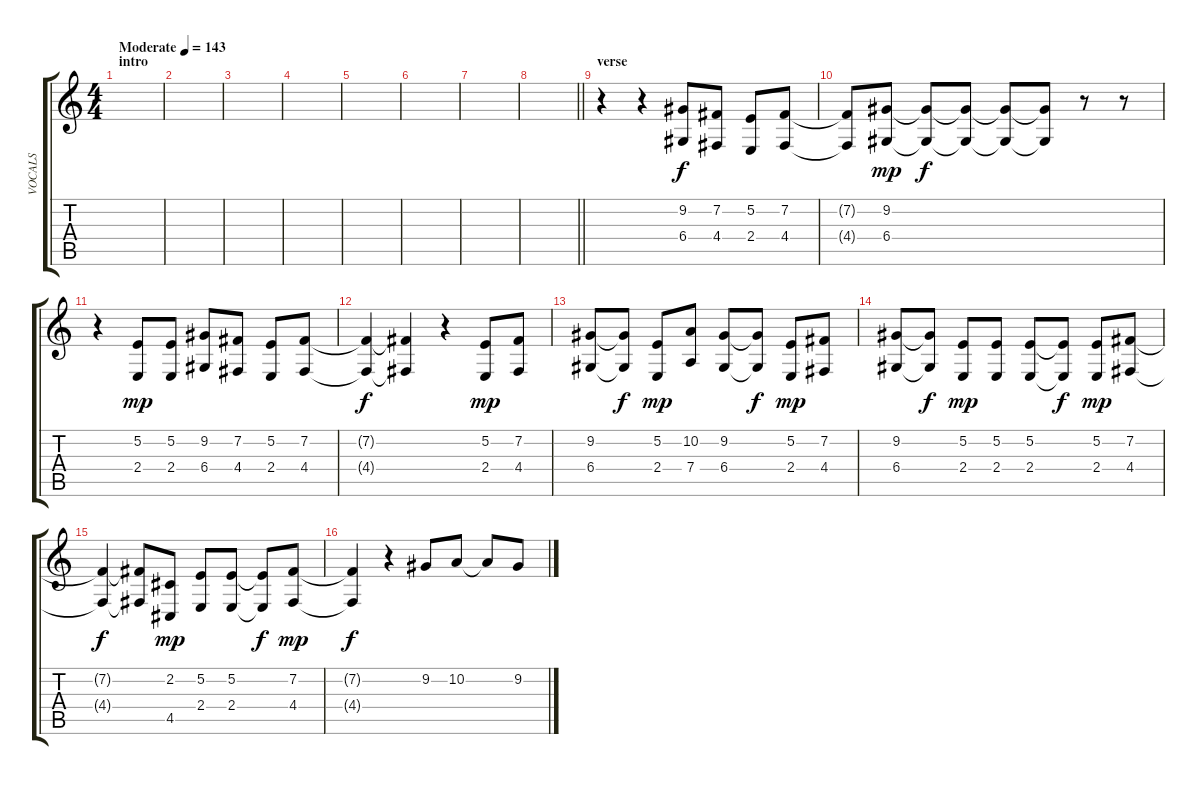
\track ("VOCALS" "VOCALS") {instrument oboe}
\staff {score tabs}
\tuning (E4 B3 G3 D3 A2 E2) {hide}
\ts (4 4)
\section ("" "intro")
\tempo (143 "Moderate")
\clef g2
\ks c
|
|
|
|
|
|
|
\barLineRight lightlight
|
\section ("" "verse")
r.4 r.4 (9.2 6.4).8 (7.2 4.4).8 (5.2 2.4).8 (7.2 4.4).8 |
(7.2{t} 4.4{t}).8{dy f} (9.2 6.4).8{dy mp} (9.2{t} 6.4{t}).8{dy f} (9.2{t} 6.4{t}).8 (9.2{t} 6.4{t}).8 (9.2{t} 6.4{t}).8 r.8 r.8 |
r.4 (5.2 2.4).8{dy mp} (5.2 2.4).8 (9.2 6.4).8 (7.2 4.4).8 (5.2 2.4).8 (7.2 4.4).8 |
(7.2{t} 4.4{t}).4{dy f} (7.2{t} 4.4{t}).4 r.4 (5.2 2.4).8{dy mp} (7.2 4.4).8 |
(9.2 6.4).8 (9.2{t} 6.4{t}).8{dy f} (5.2 2.4).8{dy mp} (10.2 7.4).8 (9.2 6.4).8 (9.2{t} 6.4{t}).8{dy f} (5.2 2.4).8{dy mp} (7.2 4.4).8 |
(9.2 6.4).8 (9.2{t} 6.4{t}).8{dy f} (5.2 2.4).8{dy mp} (5.2 2.4).8 (5.2 2.4).8 (5.2{t} 2.4{t}).8{dy f} (5.2 2.4).8{dy mp} (7.2 4.4).8 |
(7.2{t} 4.4{t}).4{dy f} (7.2{t} 4.4{t}).8 (2.2 4.5).8{dy mp} (5.2 2.4).8 (5.2 2.4).8 (5.2{t} 2.4{t}).8{dy f} (7.2 4.4).8{dy mp} |
(7.2{t} 4.4{t}).4{dy f} r.4 9.2.8 10.2.8 10.2{t}.8 9.2.8
